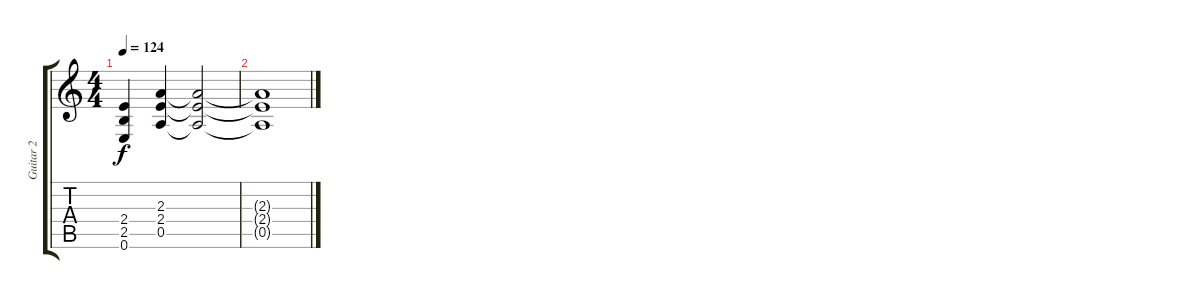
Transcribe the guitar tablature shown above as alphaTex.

\track ("Guitar 2" "Guitar 2") {instrument electricguitarclean}
\staff {score tabs}
\tuning (E4 B3 G3 D3 A2 E2) {hide}
\ts (4 4)
\tempo 124
\clef g2
\ks c
(2.4{t} 2.5{t} 0.6{t}).4{dy f} (2.3 2.4 0.5).4 (2.3{t} 2.4{t} 0.5{t}).2 |
(2.3{t} 2.4{t} 0.5{t}).1
